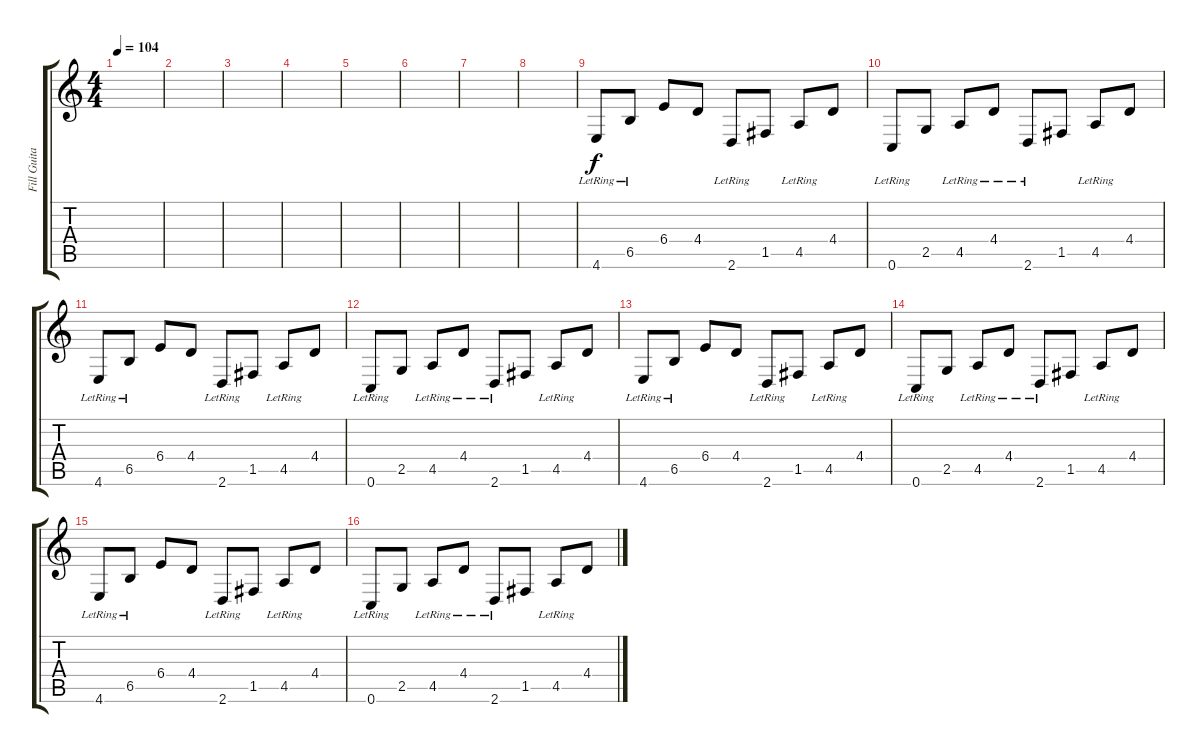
\track ("Fill Guitar" "Fill Guita") {instrument overdrivenguitar}
\staff {score tabs}
\tuning (C4 G3 Eb3 Bb2 F2 C2) {hide}
\ts (4 4)
\tempo 104
\clef g2
\ks c
|
|
|
|
|
|
|
|
4.6{lr}.8 6.5{lr}.8 6.4.8 4.4.8 2.6{lr}.8 1.5.8 4.5{lr}.8 4.4.8 |
0.6{lr}.8 2.5.8 4.5{lr}.8 4.4{lr}.8 2.6{lr}.8 1.5.8 4.5{lr}.8 4.4.8 |
4.6{lr}.8 6.5{lr}.8 6.4.8 4.4.8 2.6{lr}.8 1.5.8 4.5{lr}.8 4.4.8 |
0.6{lr}.8 2.5.8 4.5{lr}.8 4.4{lr}.8 2.6{lr}.8 1.5.8 4.5{lr}.8 4.4.8 |
4.6{lr}.8 6.5{lr}.8 6.4.8 4.4.8 2.6{lr}.8 1.5.8 4.5{lr}.8 4.4.8 |
0.6{lr}.8 2.5.8 4.5{lr}.8 4.4{lr}.8 2.6{lr}.8 1.5.8 4.5{lr}.8 4.4.8 |
4.6{lr}.8 6.5{lr}.8 6.4.8 4.4.8 2.6{lr}.8 1.5.8 4.5{lr}.8 4.4.8 |
0.6{lr}.8 2.5.8 4.5{lr}.8 4.4{lr}.8 2.6{lr}.8 1.5.8 4.5{lr}.8 4.4.8
